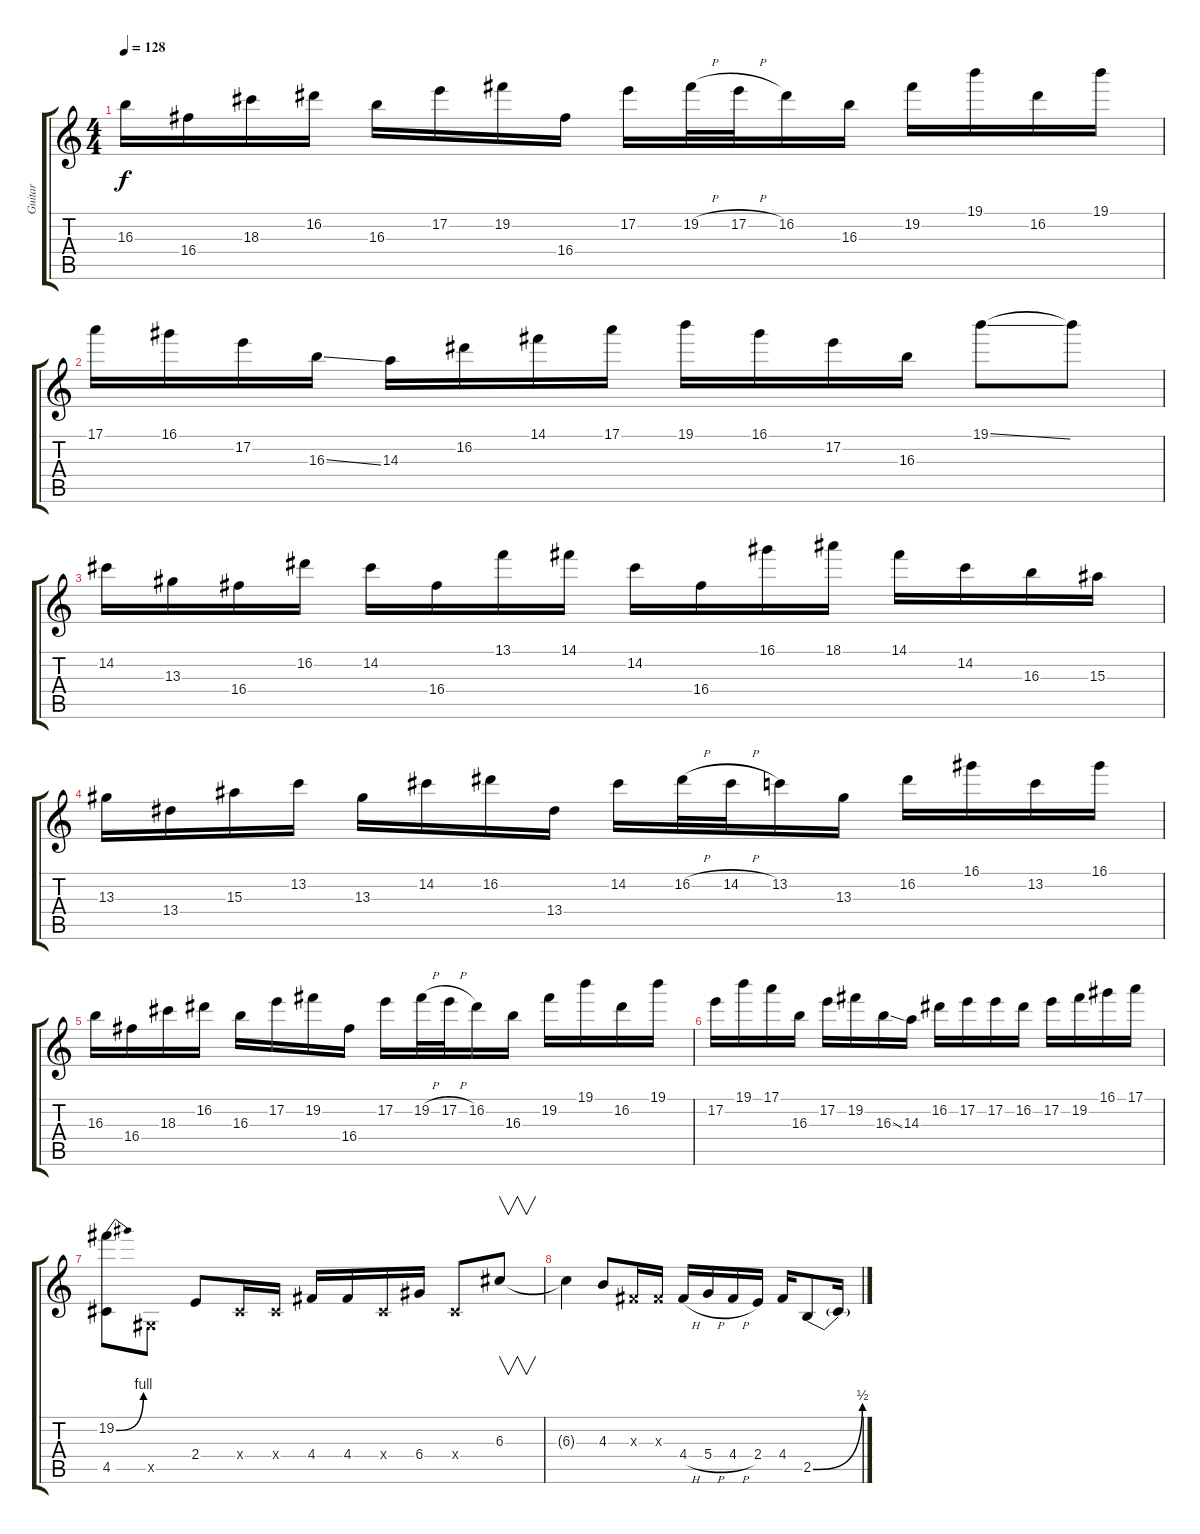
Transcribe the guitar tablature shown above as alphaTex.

\track ("Guitar" "Guitar") {instrument overdrivenguitar}
\staff {score tabs}
\tuning (E4 B3 G3 D3 A2 E2) {hide}
\ts (4 4)
\tempo 128
\clef g2
\ks c
16.3.16{dy f} 16.4.16 18.3.16 16.2.16 16.3.16 17.2.16 19.2.16 16.4.16 17.2.16 19.2{h}.32 17.2{h}.32 16.2.16 16.3.16 19.2.16 19.1.16 16.2.16 19.1.16 |
17.1.16 16.1.16 17.2.16 16.3{ss}.16 14.3.16 16.2.16 14.1.16 17.1.16 19.1.16 16.1.16 17.2.16 16.3.16 19.1{ss}.8 19.1{t}.8 |
14.2.16 13.3.16 16.4.16 16.2.16 14.2.16 16.4.16 13.1.16 14.1.16 14.2.16 16.4.16 16.1.16 18.1.16 14.1.16 14.2.16 16.3.16 15.3.16 |
13.3.16 13.4.16 15.3.16 13.2.16 13.3.16 14.2.16 16.2.16 13.4.16 14.2.16 16.2{h}.32 14.2{h}.32 13.2.16 13.3.16 16.2.16 16.1.16 13.2.16 16.1.16 |
16.3.16 16.4.16 18.3.16 16.2.16 16.3.16 17.2.16 19.2.16 16.4.16 17.2.16 19.2{h}.32 17.2{h}.32 16.2.16 16.3.16 19.2.16 19.1.16 16.2.16 19.1.16 |
17.2.16 19.1.16 17.1.16 16.3.16 17.2.16 19.2.16 16.3{ss}.16 14.3.16 16.2.16 17.2.16 17.2.16 16.2.16 17.2.16 19.2.16 16.1.16 17.1.16 |
(19.2{be (bend 0 0 60 4)} 4.5).8 -1.5{x}.8 2.4.8 -1.4{x}.16 -1.4{x}.16 4.4.16 4.4.16 -1.4{x}.16 6.4.16 -1.4{x}.8 6.3.8{v} |
6.3{t}.4 4.3.8 -1.3{x}.16 -1.3{x}.16 4.4{h}.16 5.4{h}.16 4.4{h}.16 2.4.16 4.4.16 2.5{be (bend 0 0 60 2)}.8 2.5{t}.16
